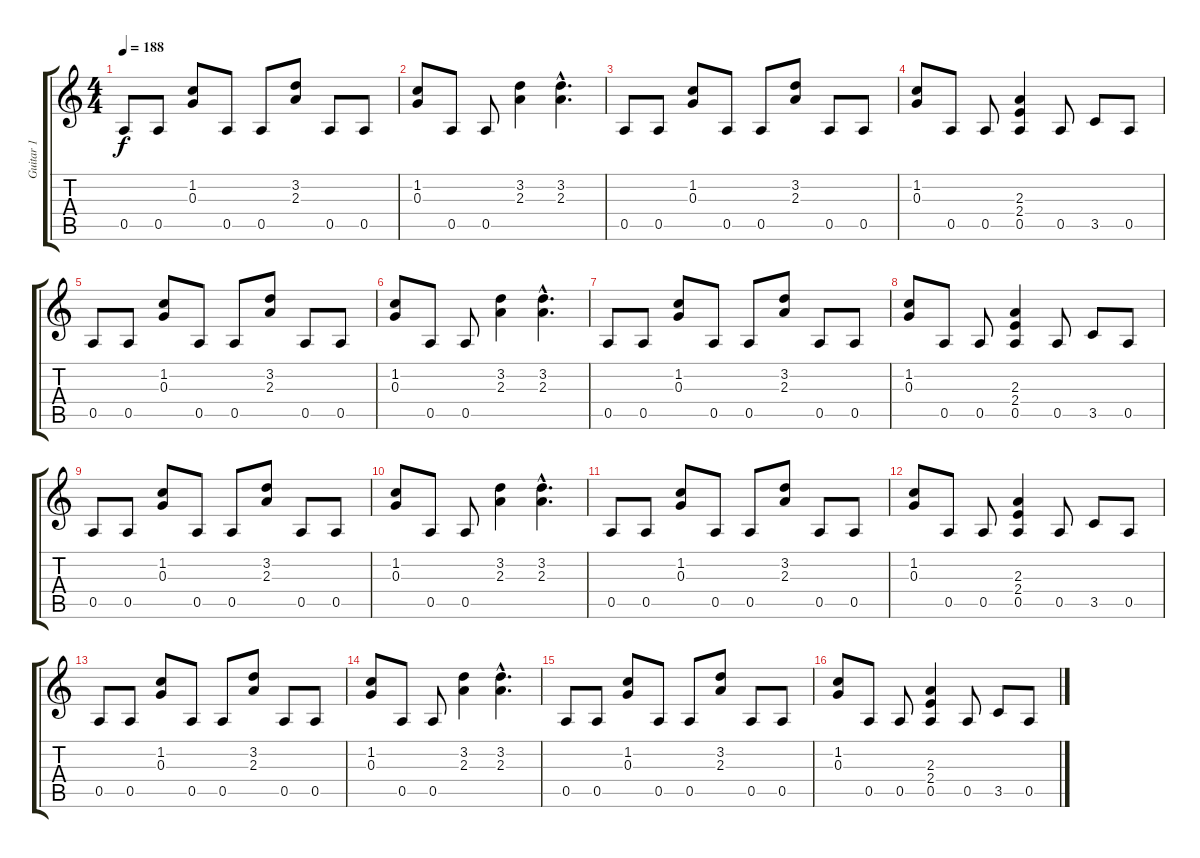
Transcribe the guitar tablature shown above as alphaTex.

\track ("Guitar 1" "Guitar 1") {instrument distortionguitar}
\staff {score tabs}
\tuning (E4 B3 G3 D3 A2 E2) {hide}
\ts (4 4)
\tempo 188
\clef g2
\ks c
0.5.8{dy f} 0.5.8 (1.2 0.3).8 0.5.8 0.5.8 (3.2 2.3).8 0.5.8 0.5.8 |
(1.2 0.3).8 0.5.8 0.5.8 (3.2 2.3).4 (3.2{hac} 2.3{hac}).4{d} |
0.5.8 0.5.8 (1.2 0.3).8 0.5.8 0.5.8 (3.2 2.3).8 0.5.8 0.5.8 |
(1.2 0.3).8 0.5.8 0.5.8 (2.3 2.4 0.5).4 0.5.8 3.5.8 0.5.8 |
0.5.8 0.5.8 (1.2 0.3).8 0.5.8 0.5.8 (3.2 2.3).8 0.5.8 0.5.8 |
(1.2 0.3).8 0.5.8 0.5.8 (3.2 2.3).4 (3.2{hac} 2.3{hac}).4{d} |
0.5.8 0.5.8 (1.2 0.3).8 0.5.8 0.5.8 (3.2 2.3).8 0.5.8 0.5.8 |
(1.2 0.3).8 0.5.8 0.5.8 (2.3 2.4 0.5).4 0.5.8 3.5.8 0.5.8 |
0.5.8 0.5.8 (1.2 0.3).8 0.5.8 0.5.8 (3.2 2.3).8 0.5.8 0.5.8 |
(1.2 0.3).8 0.5.8 0.5.8 (3.2 2.3).4 (3.2{hac} 2.3{hac}).4{d} |
0.5.8 0.5.8 (1.2 0.3).8 0.5.8 0.5.8 (3.2 2.3).8 0.5.8 0.5.8 |
(1.2 0.3).8 0.5.8 0.5.8 (2.3 2.4 0.5).4 0.5.8 3.5.8 0.5.8 |
0.5.8 0.5.8 (1.2 0.3).8 0.5.8 0.5.8 (3.2 2.3).8 0.5.8 0.5.8 |
(1.2 0.3).8 0.5.8 0.5.8 (3.2 2.3).4 (3.2{hac} 2.3{hac}).4{d} |
0.5.8 0.5.8 (1.2 0.3).8 0.5.8 0.5.8 (3.2 2.3).8 0.5.8 0.5.8 |
(1.2 0.3).8 0.5.8 0.5.8 (2.3 2.4 0.5).4 0.5.8 3.5.8 0.5.8
